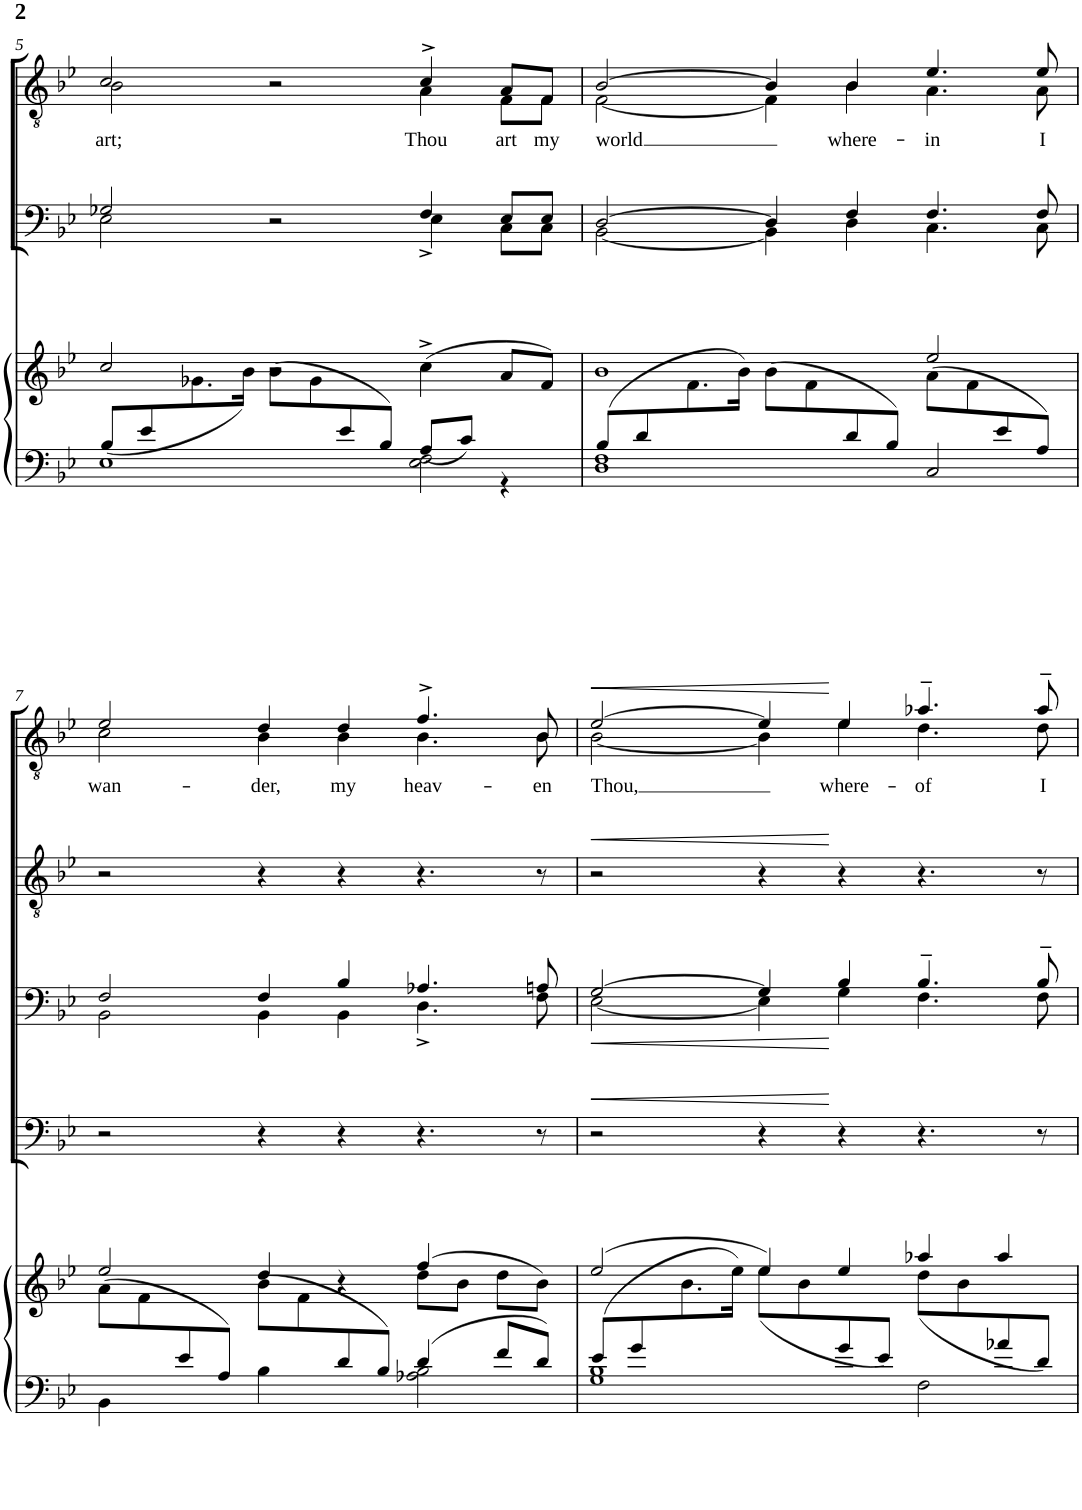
**kern	**kern	**kern	**dynam	**kern	**text	**dynam
*part3	*part3	*part2	*part2	*part1	*part1	*part1
*staff4	*staff3	*staff2	*staff2	*staff1	*staff1	*staff1
*I"Piano 5	*	*I"Piano 3	*	*I"Piano 1	*	*
*I'Pno	*	*I'Pno	*	*I'Pno	*	*
!!LO:PB:g=z
*clefF4	*clefG2	*clefF4	*	*clefGv2	*	*
*k[b-e-]	*k[b-e-]	*k[b-e-]	*	*k[b-e-]	*	*
*M3/2	*M3/2	*M3/2	*	*M3/2	*	*
=5	=5	=5	=5	=5	=5	=5
*^	*^	*^	*	*	*	*
!	!	!	!	!	!	!	!	!LO:LY:b	!
*	*	*	*	*	*	*	*^	*	*
1E-	(<8B-/L	2cc/	4ryy	2G-X/	2E-\	.	2c/	2B-\	art;	.
.	8e-/	.	.	.	.	.	.	.	.	.
.	2ryy	.	8.g-X\	.	.	.	.	.	.	.
.	.	.	16b-\Jk)	.	.	.	.	.	.	.
.	.	2r	(8b-\L	2r	2ryy	.	2r	2ryy	.	.
.	.	.	8g-\	.	.	.	.	.	.	.
.	8e-/	.	2.ryy	.	.	.	.	.	.	.
.	8B-/J)	.	.	.	.	.	.	.	.	.
!	!	!	!	!	!	!	!	!	!LO:LY:b	!
2E-\ 2F\	8A/L	(4cc^\	.	4F^</	4E-\	.	4c^/	4A\	Thou	.
.	8c/J	.	.	.	.	.	.	.	.	.
!	!	!	!	!	!	!	!	!	!LO:LY:b	!
.	4r	8a/L	.	8E-/L	8C\L	.	8A/L	8F\L	art	.
!	!	!	!	!	!	!	!	!	!LO:LY:b	!
.	.	8f/J)	.	8E-/J	8C\J	.	8F/J	8F\J	my	.
=6	=6	=6	=6	=6	=6	=6	=6	=6	=6	=6
!	!	!	!	!	!	!	!	!	!LO:LY:b	!
1D 1F	(8B-/L	1b-	4ryy	[2D/	[2BB-\	.	[2B-/	[2F\	world	.
.	8d/	.	.	.	.	.	.	.	.	.
.	2ryy	.	8.f\	.	.	.	.	.	.	.
.	.	.	16b-\Jk)	.	.	.	.	.	.	.
.	.	.	(8b-\L	4D/]	4BB-\]	.	4B-/]	4F\]	.	.
.	.	.	8f\	.	.	.	.	.	.	.
!	!	!	!	!	!	!	!	!	!LO:LY:b	!
.	8d/	.	4ryy	4F/	4D\	.	4B-/	4B-\	where-	.
.	8B-/J)	.	.	.	.	.	.	.	.	.
!	!	!	!	!	!	!	!	!	!LO:LY:b	!
2C/	4ryy	2ee-/	(8a\L	4.F/	4.C\	.	4.e-/	4.A\	-in	.
.	.	.	8f\	.	.	.	.	.	.	.
.	8e-/	.	4ryy	.	.	.	.	.	.	.
!	!	!	!	!	!	!	!	!	!LO:LY:b	!
.	8A/J)	.	.	8F/	8C\	.	8e-/	8A\	I	.
!!LO:LB:g=z	!!
=7	=7	=7	=7	=7	=7	=7	=7	=7	=7	=7
*	*	*	*^	*	*	*	*	*	*	*
!	!	!	!	!	!	!	!	!	!	!LO:LY:b	!
4ryy	4BB-\	2ee-/	1ryy	(8a\L	2F/	2BB-\	.	2e-/	2c\	wan-	.
.	.	.	.	8f\	.	.	.	.	.	.	.
8e-/	4ryy	.	.	4ryy	.	.	.	.	.	.	.
8A/J)	.	.	.	.	.	.	.	.	.	.	.
!	!	!	!	!	!	!	!	!	!	!LO:LY:b	!
4ryy	4B-\	4dd/	.	(8b-\L	4F/	4BB-\	.	4d/	4B-\	-der,	.
.	.	.	.	8f\	.	.	.	.	.	.	.
!	!	!	!	!	!	!	!	!	!	!LO:LY:b	!
8d/	4ryy	4r	.	2.ryy	4B-/	4BB-\	.	4d/	4B-\	my	.
8B-/J)	.	.	.	.	.	.	.	.	.	.	.
!	!	!	!	!	!	!	!	!	!	!LO:LY:b	!
4d/	2A-X\ 2B-\	(4ff/	8dd\L	.	4.A-X^</	4.D\	.	4.f^/	4.B-\	heav-	.
.	.	.	8b-\J	.	.	.	.	.	.	.	.
8f/L	.	8dd\L	4ryy	.	.	.	.	.	.	.	.
!	!	!	!	!	!	!	!	!	!	!LO:LY:b	!
8d/J	.	8b-\J)	.	.	8An/	8F\	.	8B-/	8B-\	-en	.
*	*	*	*v	*v	*	*	*	*	*	*	*
=8	=8	=8	=8	=8	=8	=8	=8	=8	=8	=8
!	!	!	!	!	!	!LO:HP:b	!	!	!LO:LY:b	!LO:HP:b
1G 1B-	(8e-/L	(>2ee-/	4ryy	[2G/	[2E-\	<	[2e-/	[2B-\	Thou,	<
.	8g/	.	.	.	.	.	.	.	.	.
.	2ryy	.	8.b-\	.	.	.	.	.	.	.
.	.	.	16ee-\Jk)	.	.	.	.	.	.	.
.	.	4ee-/)	(<8ee-\L	4G/]	4E-\]	.	4e-/]	4B-\]	.	.
.	.	.	8b-\	.	.	.	.	.	.	.
!	!	!	!	!	!	!	!	!	!LO:LY:b	!
.	8g/	4ee-/	4ryy	4B-/	4G\	[	4e-/	4e-\	where-	[
.	8e-/J)	.	.	.	.	.	.	.	.	.
!	!	!	!	!	!	!	!	!	!LO:LY:b	!
2F\	4ryy	4aa-X/	(<8dd\L	4.B-~>/	4.F\	.	4.a-X~/	4.d\	-of	.
.	.	.	8b-\	.	.	.	.	.	.	.
.	8a-X/	4aa-/	4ryy	.	.	.	.	.	.	.
!	!	!	!	!	!	!	!	!	!LO:LY:b	!
.	8d/J)	.	.	8B-~/	8F\	.	8a-~/	8d\	I	.
*v	*v	*	*	*v	*v	*	*v	*v	*	*
*	*v	*v	*	*	*	*	*
=	=	=	=	=	=	=
*-	*-	*-	*-	*-	*-	*-
